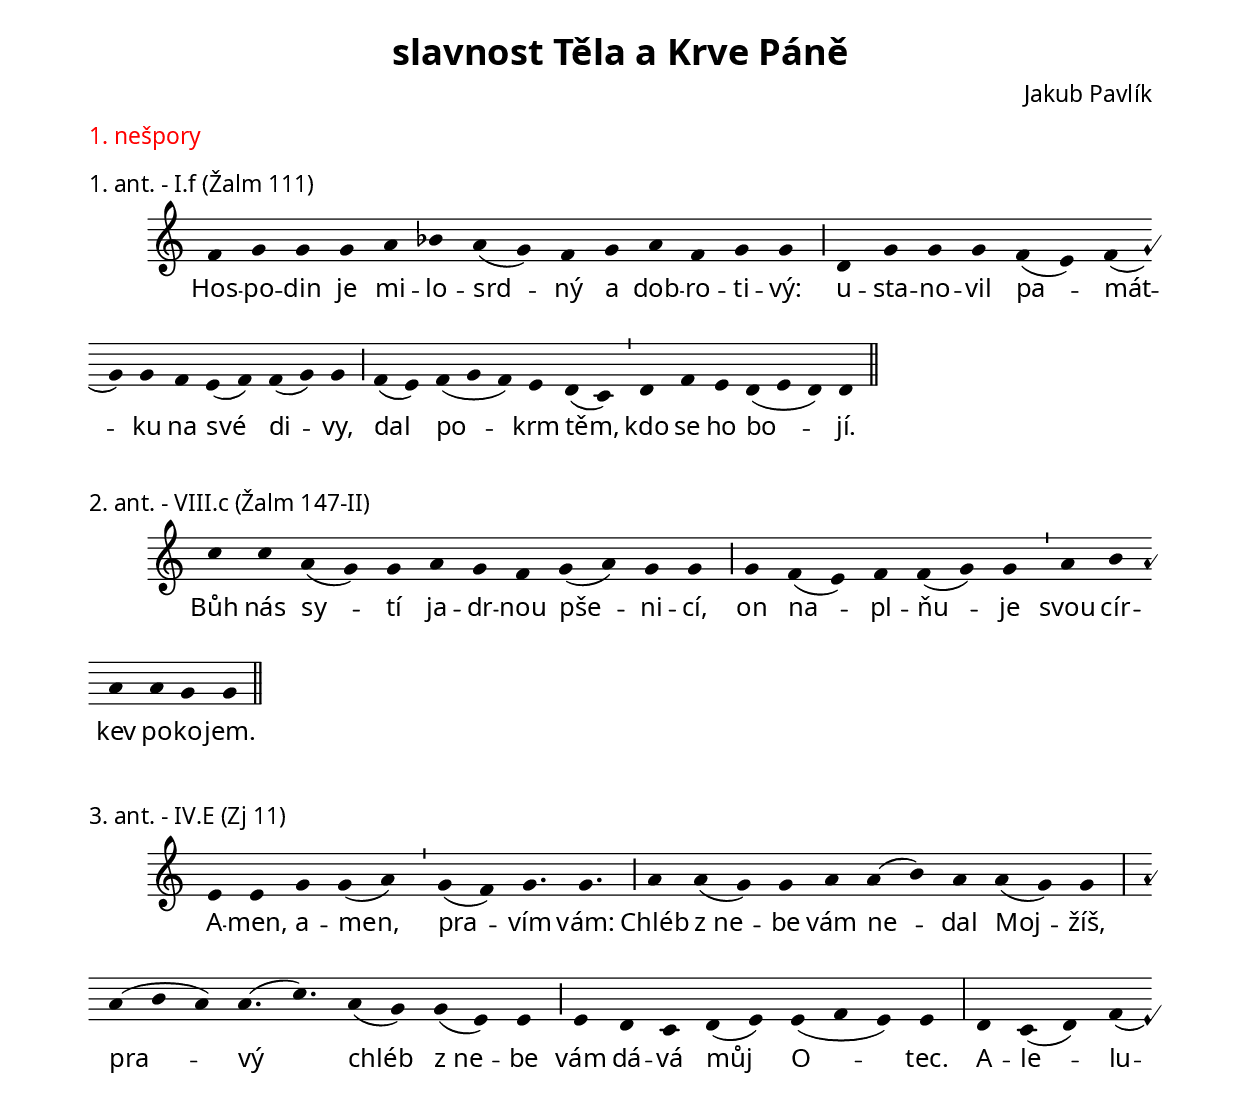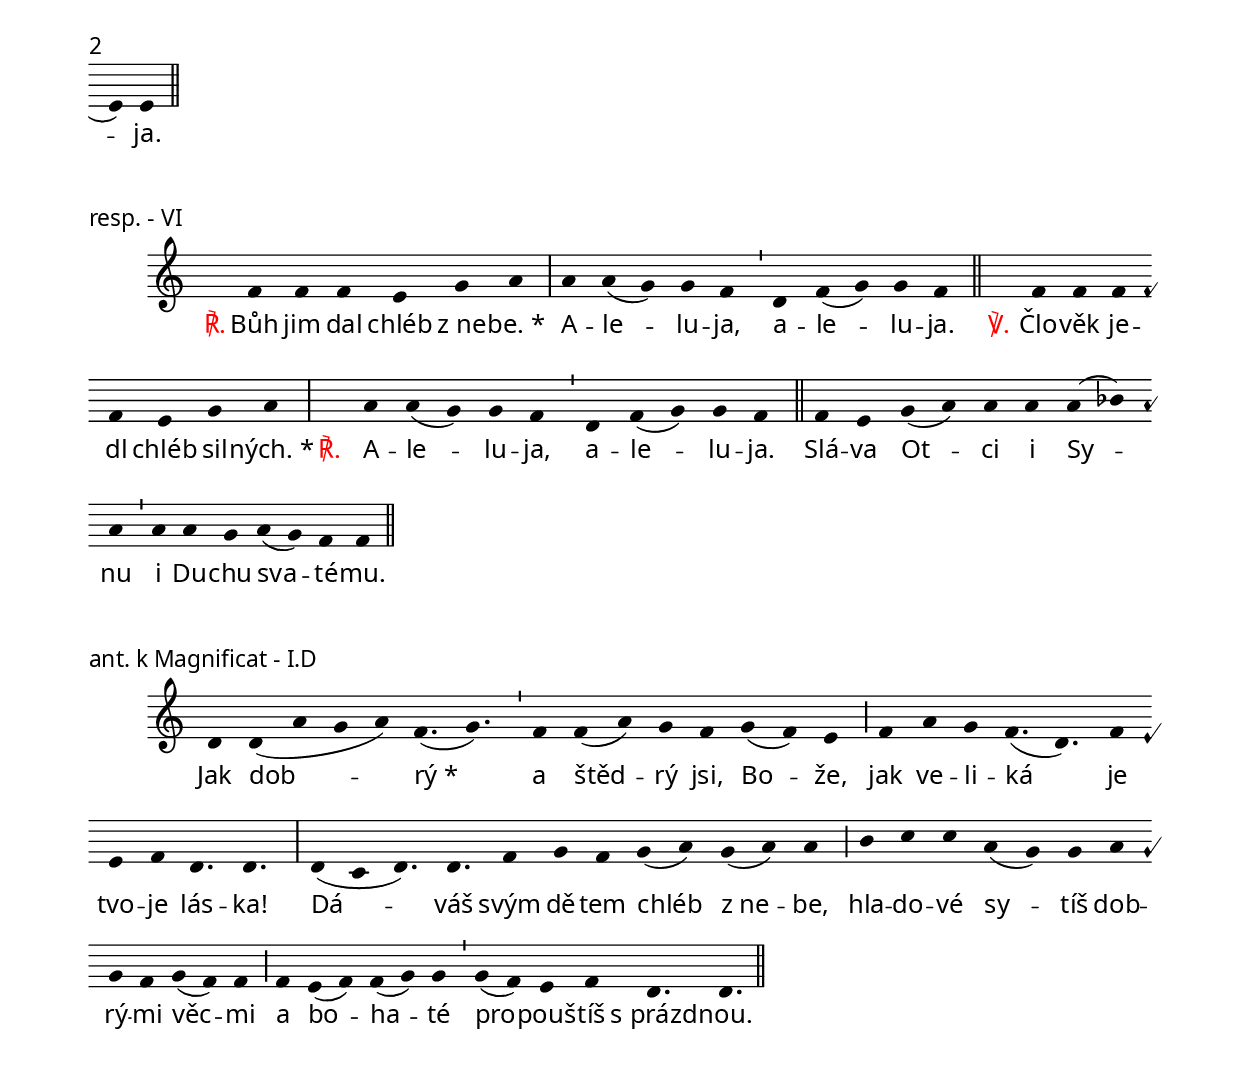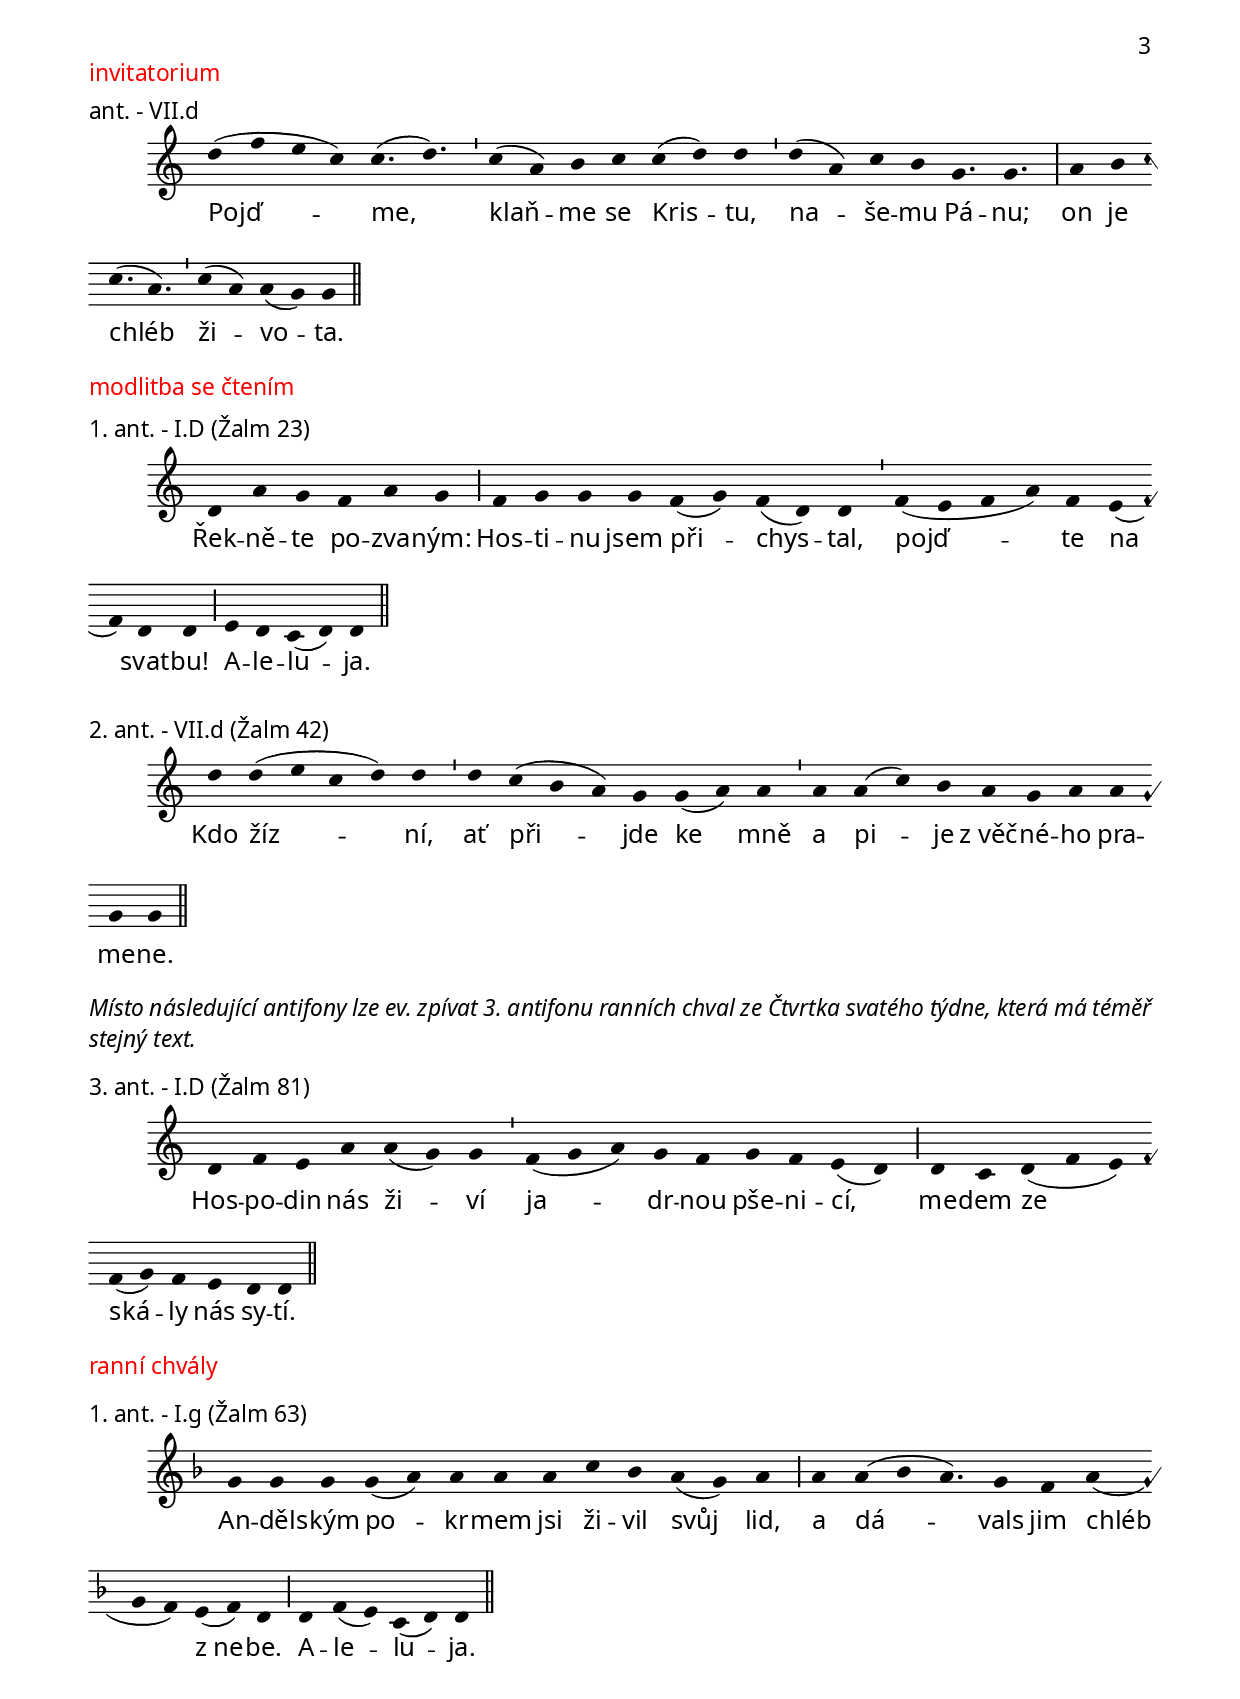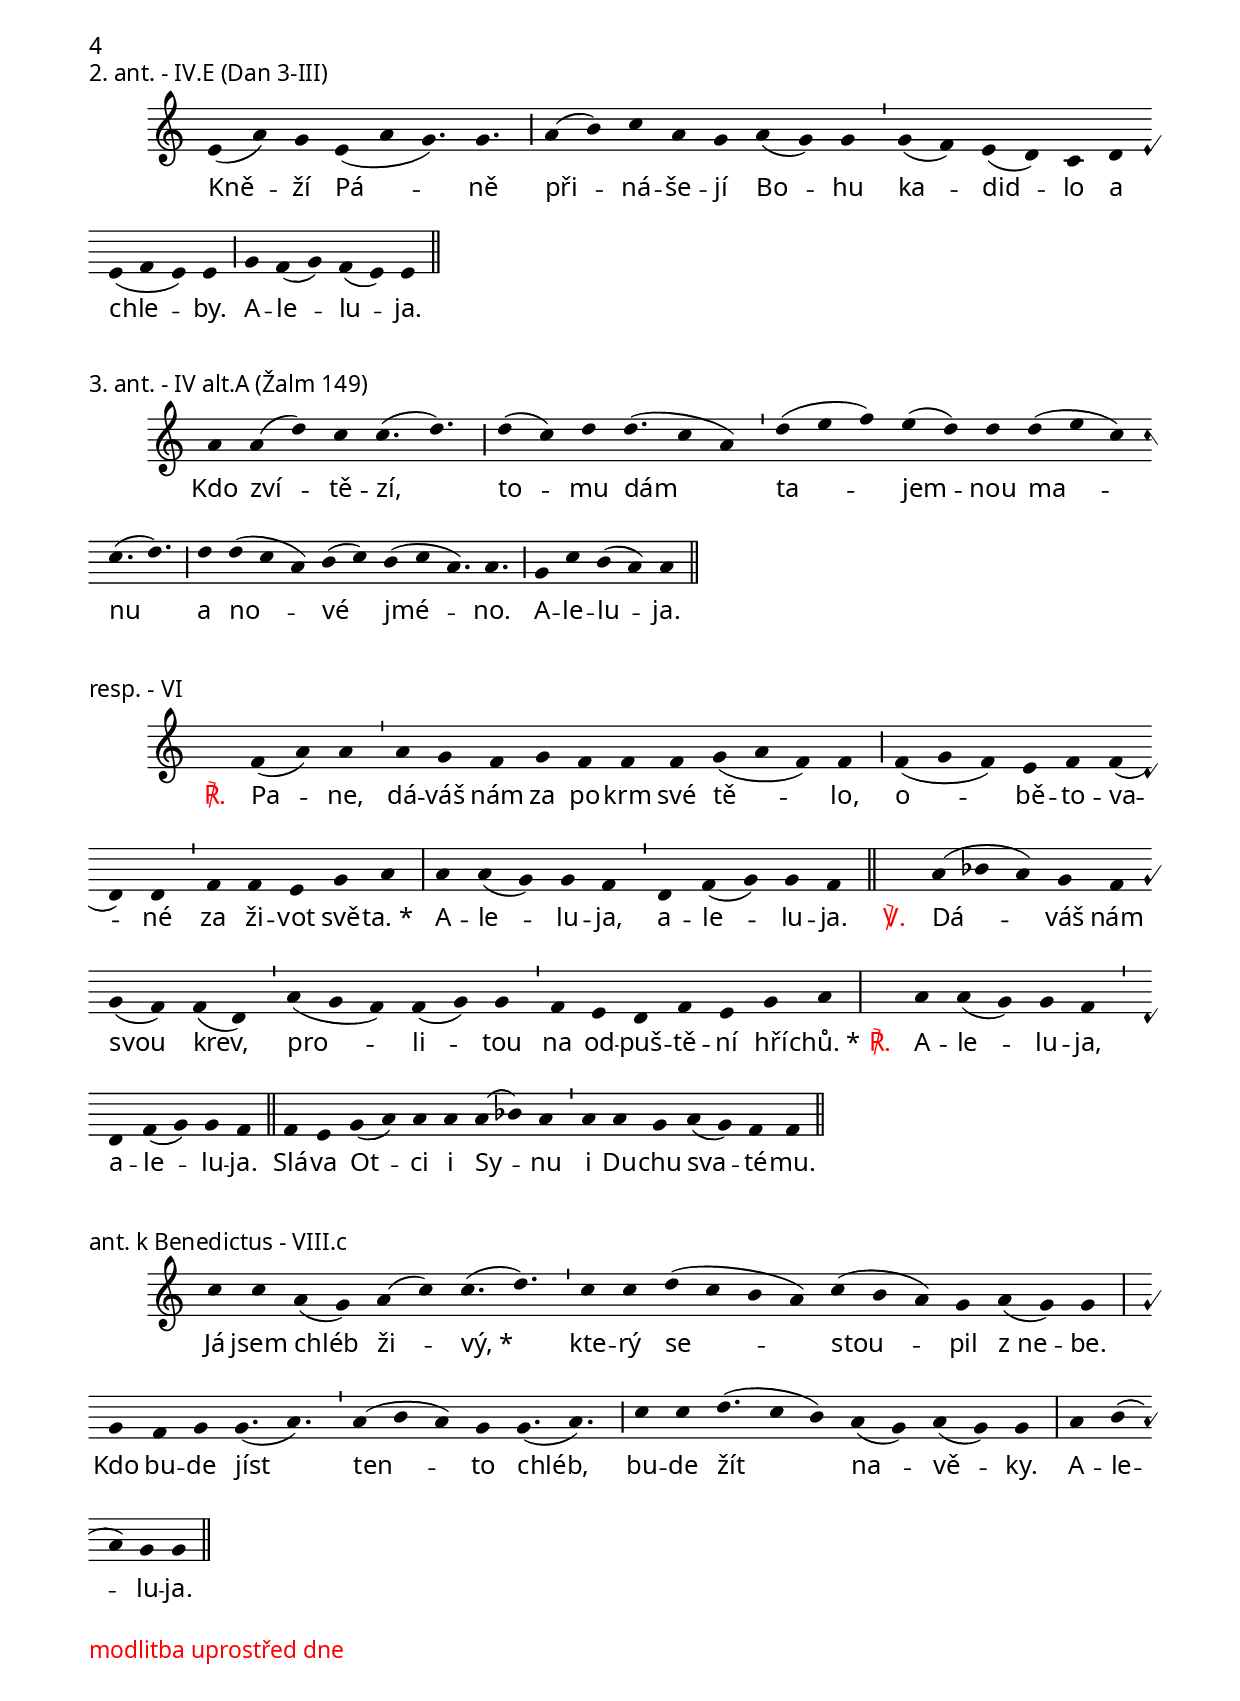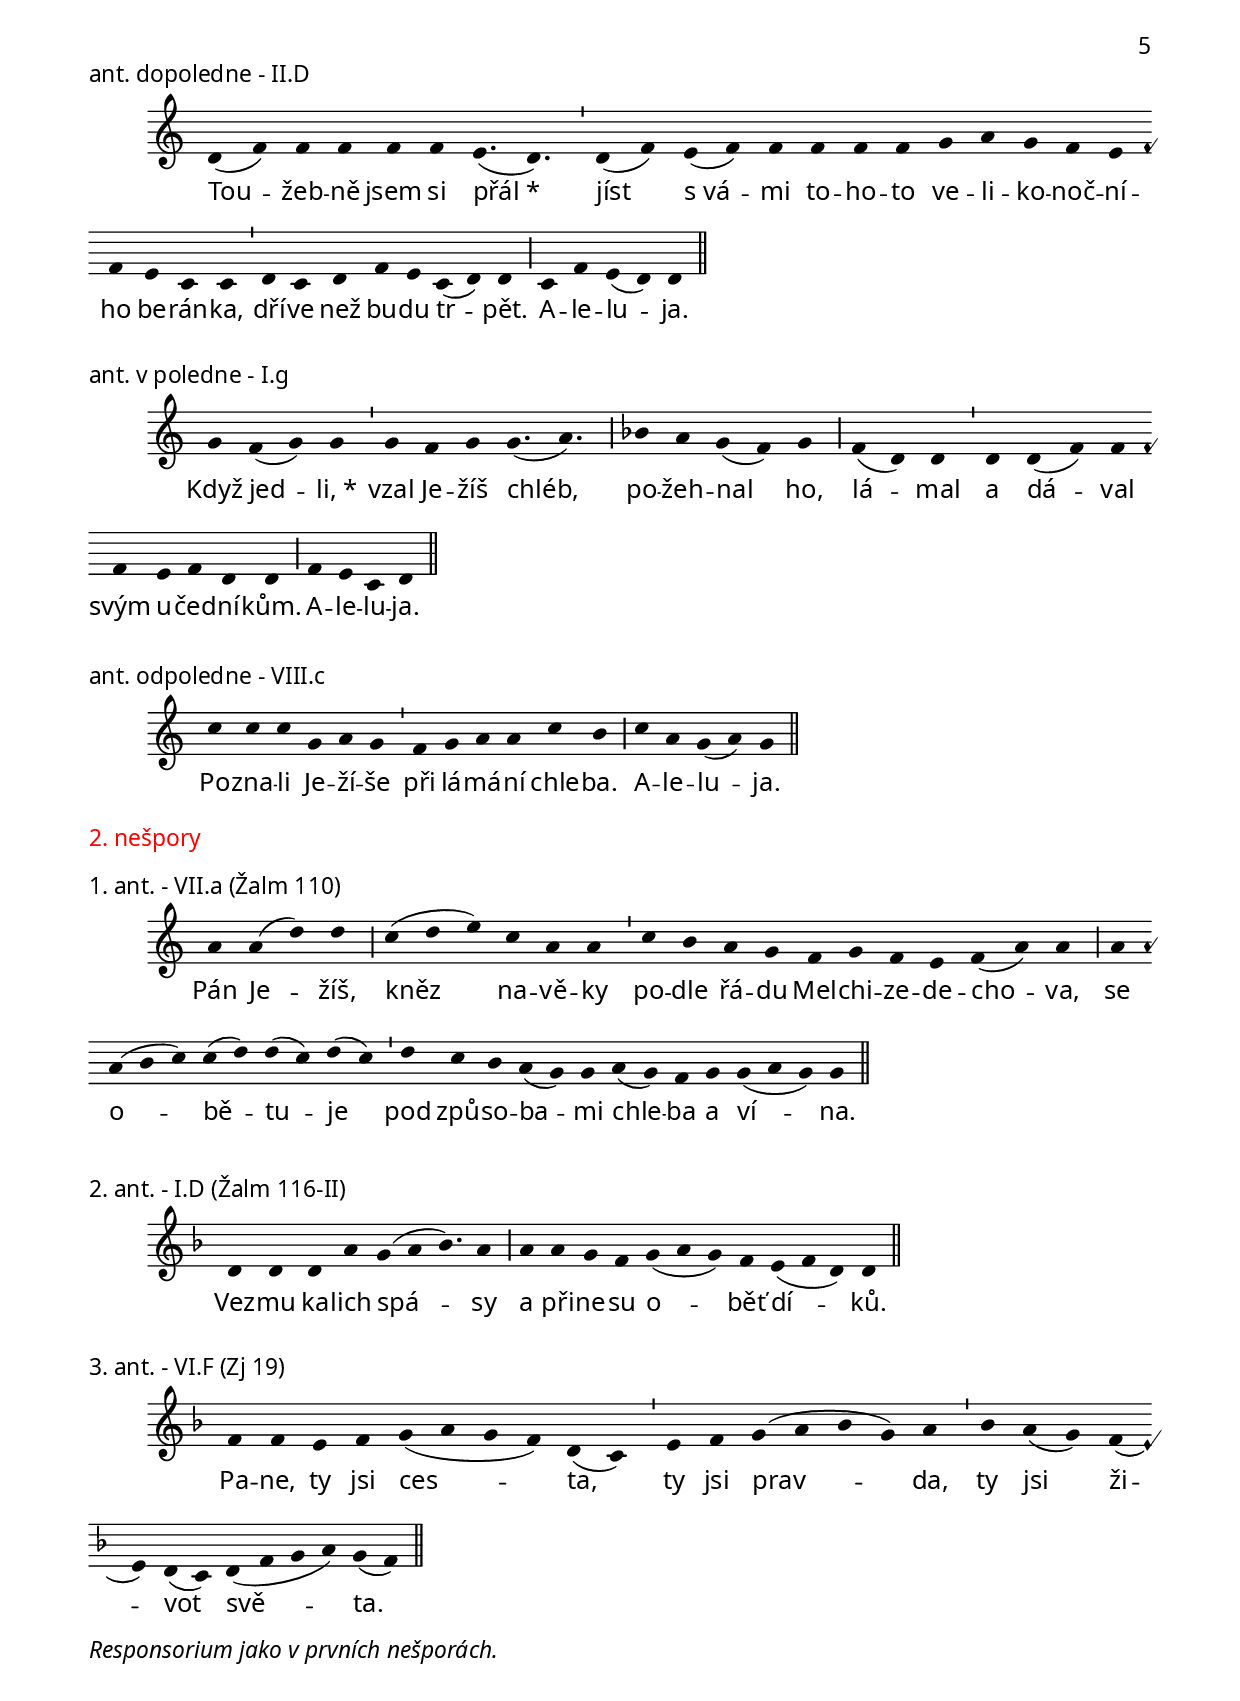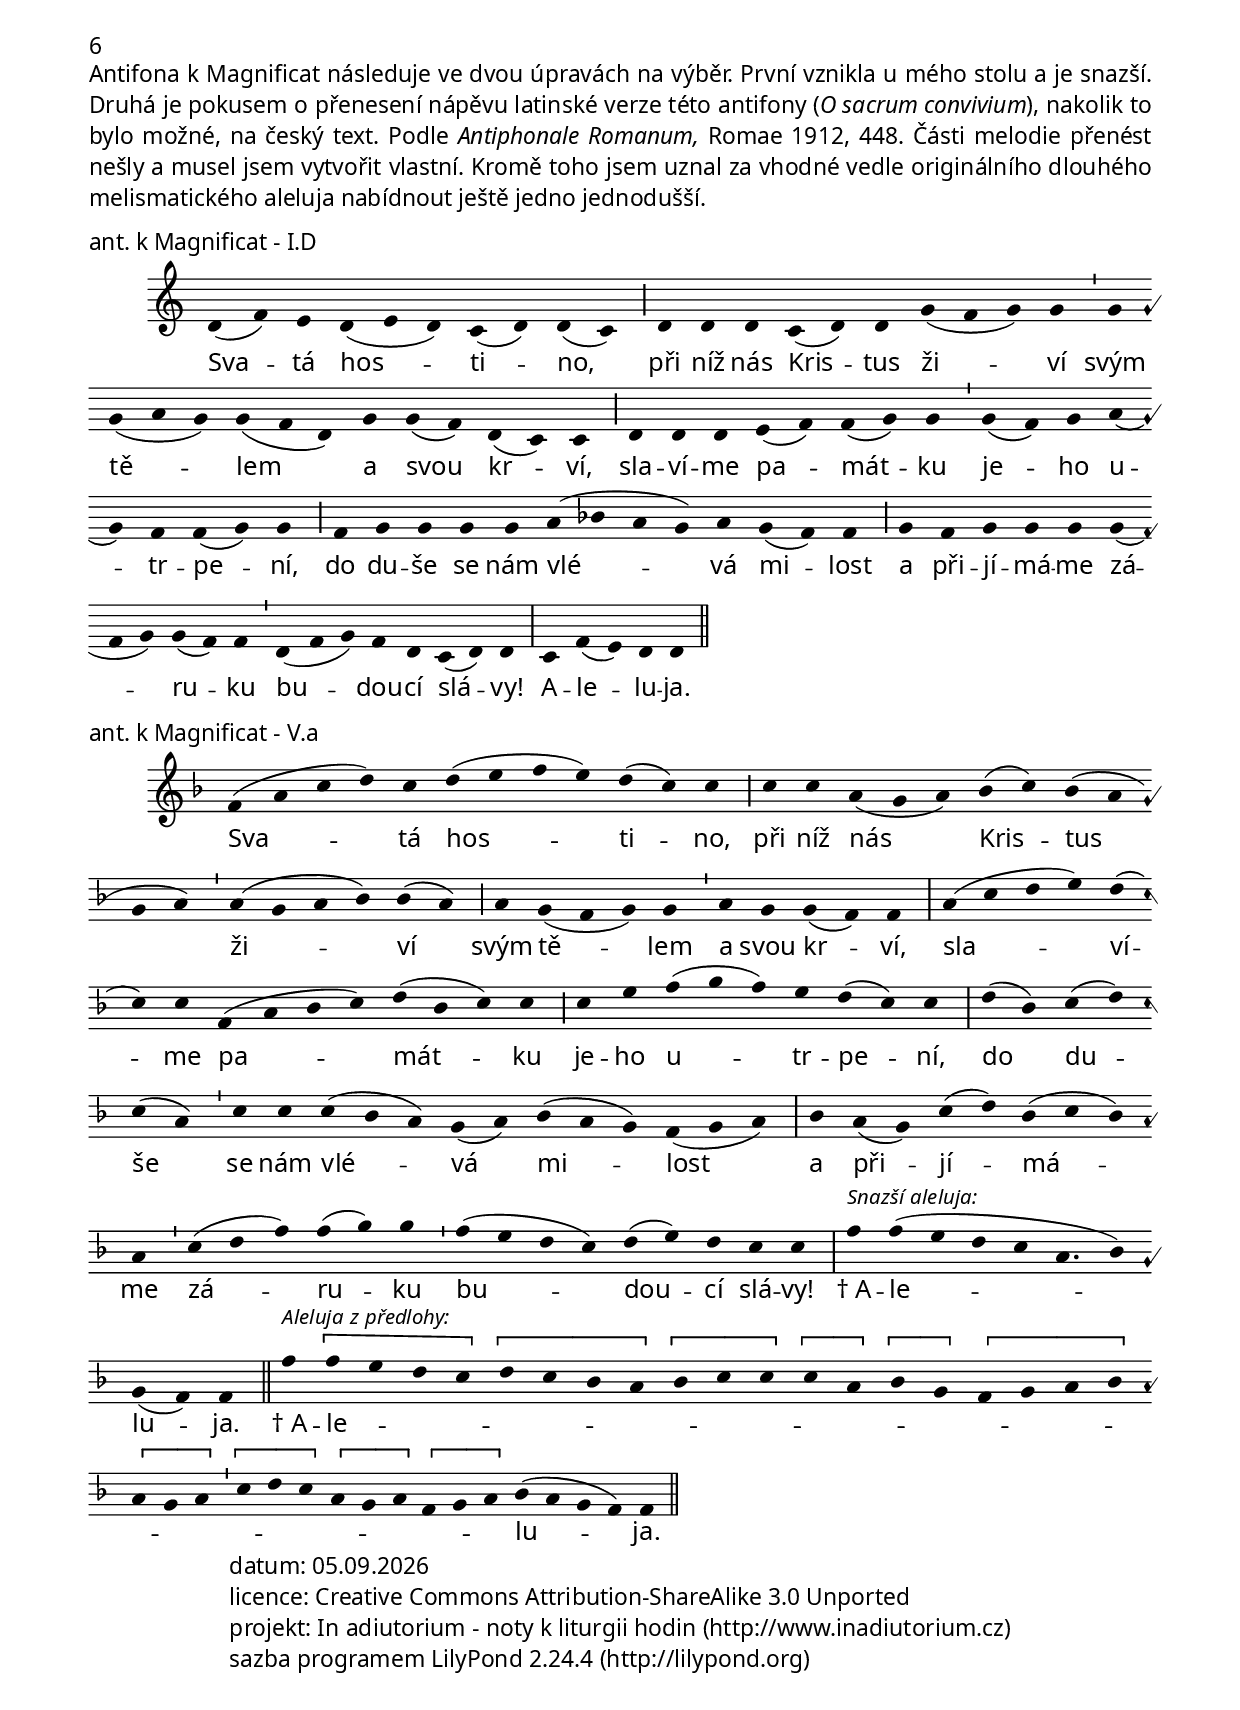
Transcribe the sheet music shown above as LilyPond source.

\version "2.14.2"

\header {
  title = "slavnost Těla a Krve Páně"
  composer = "Jakub Pavlík"
}

\include "spolecne.ly"
\include "dilyresponsorii.ly"

\markup {\nadpisHodinka {"1. nešpory"}}

\score {
  \relative c' {
    \choralniRezim
    f g g g a4 bes a( g) f g a f g g \barMaior
    d g g g f( e) f( g) g f e( f) f( g) g \barMaior
    f( e) f( g f) e d( c) \barMin d f e d( e d) d \barFinalis
  }
  \addlyrics {
    Hos -- po -- din je mi -- lo -- srd -- ný a dob -- ro -- ti -- vý:
    u -- sta -- no -- vil pa -- mát -- ku na své di -- vy,
    dal po -- krm těm, kdo se ho bo -- jí.
  }
  \header {
    quid = "1. ant."
    modus = "I"
    differentia = "f"
    psalmus = "Žalm 111"
    id = "1ne-a1"
    piece = \markup {\sestavTitulek}
  }
}

\score {
  \relative c'' {
    \choralniRezim
    c4 c a( g) g a g f g( a) g g \barMaior
    g f( e) f f( g) g \barMin a b a a g g \barFinalis
  }
  \addlyrics {
    Bůh nás sy -- tí ja -- dr -- nou pše -- ni -- cí,
    on na -- pl -- ňu -- je svou cír -- kev po -- ko -- jem.
  }
  \header {
    quid = "2. ant."
    modus = "VIII"
    differentia = "c"
    psalmus = "Žalm 147-II"
    id = "1ne-a2"
    piece = \markup {\sestavTitulek}
  }
}

\score {
  \relative c' {
    \choralniRezim
    e4 e g g( a) \barMin g( f) g4. g \barMaior
    a4 a( g) g a a( b) a a( g) g \barMax
    a( b a) a4.( c) a4( g) g( e) e \barMaior
    e d c d( e) e( f e) e \barMax
    d c( d) f( e) e \barFinalis
  }
  \addlyrics {
    A -- men, a -- men, pra -- vím vám:
    Chléb z_ne -- be vám ne -- dal Moj -- žíš,
    pra -- vý chléb z_ne -- be vám dá -- vá můj O -- tec.
    A -- le -- lu -- ja.
  }
  \header {
    quid = "3. ant."
    modus = "IV"
    differentia = "E"
    psalmus = "Zj 11"
    id = "1ne-a3"
    piece = \markup {\sestavTitulek}
  }
}

\score {
  \relative c' {
    \choralniRezim

    % R
    \neviditelna f
    f4 f f e g a \barMax
    \respVIalelujaResponsum \barFinalis
    % V
    \neviditelna f
    f4 f f f e g a \barMax
    % R
    \neviditelna a
    \respVIalelujaResponsum \barFinalis
    % Slava
    \respVIalelujaDoxologie \barFinalis
  }
  \addlyrics {
    \Response Bůh jim dal chléb z_ne -- be._*
    A -- le -- lu -- ja, a -- le -- lu -- ja.
    \Verse Člo -- věk je -- dl chléb sil -- ných._*
    \Response A -- le -- lu -- ja, a -- le -- lu -- ja.
    \textRespDoxologie
  }
  \header {
    quid = "resp."
    modus = "VI"
    id = "1ne-resp"
    piece = \markup {\sestavTitulekResp}
  }
}

\score {
  \relative c' {
    \choralniRezim
    d4 d( a' g a) f4.( g) \barMin f4 f( a) g f g( f) e \barMaior
    f a g f4.( d) f4 e f d4. d \barMax

    d4( c d4.) d f4 g f g( a) g( a) a \barMaior
    b c c a( g) g a g f g( f) f \barMaior
    f e( f) f( g) g \barMin g( f) e f d4. d \barFinalis
  }
  \addlyrics {
    Jak dob -- rý_* a štěd -- rý jsi, Bo -- že,
    jak ve -- li -- ká je tvo -- je lás -- ka!

    Dá -- váš svým dě -- tem chléb z_ne -- be,
    hla -- do -- vé sy -- tíš dob -- rý -- mi věc -- mi
    a bo -- ha -- té pro -- pouš -- tíš s_prázd -- nou.
  }
  \header {
    quid = "ant. k Magnificat"
    modus = "I"
    differentia = "D"
    psalmus = ""
    id = "1ne-amag"
    piece = \markup {\sestavTitulekBezZalmu}
  }
}

\pageBreak % ZLOM

\markup {\nadpisHodinka {"invitatorium"}}

\score {
  \relative c'' {
    \choralniRezim
    d4( f e c) c4.( d) \barMin
    c4( a) b c c( d) d \barMin
    d4( a) c b g4. g \barMax
    a4 b c4.( a) \barMin c4( a) a( g) g \barFinalis
  }
  \addlyrics {
    Pojď -- me, klaň -- me se Kris -- tu, na -- še -- mu Pá -- nu;
    on je chléb ži -- vo -- ta.
  }
  \header {
    quid = "ant."
    modus = "VII"
    differentia = "d"
    psalmus = ""
    id = "invit"
    piece = \markup {\sestavTitulekBezZalmu}
  }
}

\markup {\nadpisHodinka {"modlitba se čtením"}}

\score {
  \relative c' {
    \choralniRezim
    d4 a' g f a g \barMaior
    f g g g f( g) f( d) d \barMin
    f( e f a) f e( f) d d \barMaior
    e d c( d) d \barFinalis
  }
  \addlyrics {
    Řek -- ně -- te po -- zva -- ným:
    Hos -- ti -- nu jsem při -- chys -- tal,
    pojď -- te na svat -- bu!
    A -- le -- lu -- ja.
  }
  \header {
    quid = "1. ant."
    modus = "I"
    differentia = "D"
    psalmus = "Žalm 23"
    placet = "část _pojďte ..._ na předchozí co do spádu úplně dobře nenavazuje."
    fial = "antifony/mezidobi_nedeleA_21_30.ly#ne28a-rch-aben?kratsi_text"
    id = "mc-a1"
    piece = \markup {\sestavTitulek}
  }
}

\score {
  \relative c'' {
    \choralniRezim
    d d( e c d) d \barMin
    d c( b a) g g( a) a \barMin
    a a( c) b a g a a g g \barFinalis
  }
  \addlyrics {
    Kdo žíz -- ní,
    ať při -- jde ke mně
    a pi -- je z_věč -- né -- ho pra -- me -- ne.
  }
  \header {
    quid = "2. ant."
    modus = "VII"
    differentia = "d"
    psalmus = "Žalm 42"
    fial = "mezidobi_nejsvsrdce.ly#rch-a1?cast, upravena"
    placet = "se závěrem si zkusit trochu pohrát"
    id = "mc-a2"
    piece = \markup {\sestavTitulek}
  }
}

\markup\justify\italic{
  Místo následující antifony lze ev. zpívat
  3. antifonu ranních chval ze Čtvrtka svatého týdne,
  která má téměř stejný text.
}

\score {
  \relative c' {
    \choralniRezim
    d4 f e a a( g) g \barMin f( g a) g f g f e( d) \barMaior
    d c d( f e) f( g) f e d d \barFinalis
  }
  \addlyrics {
    Hos -- po -- din nás ži -- ví ja -- dr -- nou pše -- ni -- cí,
    me -- dem ze ská -- ly nás sy -- tí.
  }
  \header {
    quid = "3. ant."
    modus = "I"
    differentia = "D"
    psalmus = "Žalm 81"
    id = "mc-a3"
    notitia = "snadno by se dala textově a hudebně sjednotit s jednou
    již existující skupinou textově příbuzných antifon, ale záměrně jsem to neudělal"
    piece = \markup {\sestavTitulek}
  }
}


\markup {\nadpisHodinka {"ranní chvály"}}

\score {
  \relative c'' {
    \choralniRezim
    \key f \major
    g4 g g g( a) a a a c bes a( g) a \barMaior
    a a( bes a4.) g4 f a( g f) e( f) d \barMaior
    d f( e) c( d) d \barFinalis
  }
  \addlyrics {
    An -- děl -- ským po -- kr -- mem jsi ži -- vil svůj lid,
    a dá -- vals jim chléb z_ne -- be.
    A -- le -- lu -- ja.
  }
  \header {
    quid = "1. ant."
    modus = "I"
    differentia = "g"
    psalmus = "Žalm 63"
    id = "rch-a1"
    piece = \markup {\sestavTitulek}
  }
}

\score {
  \relative c' {
    \choralniRezim
    e4( a) g e( a g4.) g \barMaior
    a4( b) c a g a( g) g \barMin
    g( f) e( d) c d e( f e) e \barMaior
    g f( g) f( e) e \barFinalis
  }
  \addlyrics {
    Kně -- ží Pá -- ně
    při -- ná -- še -- jí Bo -- hu ka -- did -- lo a chle -- by.
    A -- le -- lu -- ja.
  }
  \header {
    quid = "2. ant."
    modus = "IV"
    differentia = "E"
    psalmus = "Dan 3-III"
    id = "rch-a2"
    piece = \markup {\sestavTitulek}
  }
}

\score {
  \relative c'' {
    \choralniRezim
    a4 a( d) c c4.( d) \barMaior
    d4( c) d d4.( c4 a) \barMin d( e f) e( d) d d( e c) c4.( d) \barMaior
    d4 d( c a) b( c) b( c a4.) a \barMaior
    g4 c b( a) a \barFinalis
  }
  \addlyrics {
    Kdo zví -- tě -- zí,
    to -- mu dám ta -- jem -- nou ma -- nu
    a no -- vé jmé -- no.
    A -- le -- lu -- ja.
  }
  \header {
    quid = "3. ant."
    modus = "IV alt"
    differentia = "A"
    psalmus = "Žalm 149"
    placet = "zdá se přetížená melismaty; závěr od _nové_ dále je poněkud nelibý"
    id = "rch-a3"
    piece = \markup {\sestavTitulek}
  }
}

\score {
  \relative c' {
    \choralniRezim

    % R
    \neviditelna f
    f4( a) a \barMin a g f g f f f g( a f) f \barMaior f( g f) e f f( d) d \barMin f f e g a \barMax
    \respVIalelujaResponsum \barFinalis
    % V
    \neviditelna f
    a( bes a) g f g( f) f( d) \barMin a'( g f) f( g) g \barMin f e d f e g a \barMax
    % R
    \neviditelna a
    \respVIalelujaResponsum \barFinalis
    % Slava
    \respVIalelujaDoxologie \barFinalis
  }
  \addlyrics {
    \Response Pa -- ne, dá -- váš nám za po -- krm své tě -- lo, o -- bě -- to -- va -- né za ži -- vot svě -- ta._*
    A -- le -- lu -- ja, a -- le -- lu -- ja.
    \Verse Dá -- váš nám svou krev, pro -- li -- tou na od -- puš -- tě -- ní hří -- chů._*
    \Response A -- le -- lu -- ja, a -- le -- lu -- ja.
    \textRespDoxologie
  }
  \header {
    quid = "resp."
    modus = "VI"
    id = "rch-resp"
    piece = \markup {\sestavTitulekResp}
  }
}

\score {
  \relative c'' {
    \choralniRezim
    c4 c a( g) a( c) c4.( d) \barMin c4 c d( c b a) c( b a) g a( g) g \barMax
    g f g g4.( a) \barMin a4( b a) g g4.( a) \barMaior c4 c d4.( c4 b) a( g) a( g) g \barMax
    a b( a) g g \barFinalis
  }
  \addlyrics {
    Já jsem chléb ži -- vý,_* kte -- rý se -- stou -- pil z_ne -- be.
    Kdo bu -- de jíst ten -- to chléb, bu -- de žít na -- vě -- ky.
    A -- le -- lu -- ja.
  }
  \header {
    quid = "ant. k Benedictus"
    modus = "VIII"
    differentia = "c"
    psalmus = ""
    id = "rch-aben"
    piece = \markup {\sestavTitulekBezZalmu}
  }
}

\markup {\nadpisHodinka {"modlitba uprostřed dne"}}

\score {
  \relative c' {
    \choralniRezim
    d4( f) f f f f e4.( d) \barMin
    d4( f) e( f) f f f f g a g f e f e c c \barMin
    d c d f e c( d) d \barMaior
    c f e( d) d \barFinalis
  }
  \addlyrics {
    Tou -- žeb -- ně jsem si přál_*
    jíst s_vá -- mi to -- ho -- to ve -- li -- ko -- noč -- ní -- ho be -- rán -- ka,
    dří -- ve než bu -- du tr -- pět.
    A -- le -- lu -- ja.
  }
  \header {
    quid = "ant. dopoledne"
    modus = "II"
    differentia = "D"
    psalmus = ""
    id = "up-tercie"
    fons = "Svatý týden, čtvrtek, ad Benedictus; přidáno aleluja"
    fial = "pust_svatytyden.ly#ct-rch-aben?+aleluja"
    piece = \markup {\sestavTitulekBezZalmu}
  }
}

\score {
  \relative c'' {
    \choralniRezim
    g4 f( g) g \barMin g f g g4.( a) \barMaior
    bes4 a g( f) g \barMaior
    f( d) d \barMin d d( f) f f e f d d \barMaior
    f e c d \barFinalis
  }
  \addlyrics {
    Když jed -- li,_* vzal Je -- žíš chléb,
    po -- žeh -- nal ho,
    lá -- mal a dá -- val svým u -- čed -- ní -- kům.
    A -- le -- lu -- ja.
  }
  \header {
    quid = "ant. v poledne"
    modus = "I"
    differentia = "g"
    psalmus = ""
    id = "up-sexta"
    fons = "Velikonoční triduum, Zelený čtvrtek, ad Magnificat; přidáno aleluja"
    fial = "pust_triduum.ly#ct-nesp-mag?+aleluja"
    piece = \markup {\sestavTitulekBezZalmu}
  }
}

\score {
  \relative c'' {
    \choralniRezim
    c4 c c g a g \barMin
    f g a a c b \barMaior
    c a g( a) g \barFinalis
  }
  \addlyrics {
    Po -- zna -- li Je -- ží -- še
    při lá -- má -- ní chle -- ba.
    A -- le -- lu -- ja.
  }
  \header {
    quid = "ant. odpoledne"
    modus = "VIII"
    differentia = "c"
    psalmus = ""
    id = "up-nona"
    piece = \markup {\sestavTitulekBezZalmu}
  }
}

\markup {\nadpisHodinka {"2. nešpory"}}

\score {
  \relative c'' {
    \choralniRezim
    a4 a( d) d \barMaior
    c( d e) c a a \barMin c b a g f g f e f( a) a \barMaior
    a a( b c) c( d) d( c) d( c) \barMin
    d c b a( g) g a( g) f g g( a g) g \barFinalis
  }
  \addlyrics {
    Pán Je -- žíš,
    kněz na -- vě -- ky po -- dle řá -- du Mel -- chi -- ze -- de -- cho -- va,
    se o -- bě -- tu -- je
    pod způ -- so -- ba -- mi chle -- ba a ví -- na.
  }
  \header {
    quid = "1. ant."
    modus = "VII"
    differentia = "a"
    psalmus = "Žalm 110"
    placet = "není zlá, ale zasloužila by pár pokusů o alternativní řešení"
    id = "2ne-a1"
    piece = \markup {\sestavTitulek}
  }
}

\score {
  \relative c' {
    \key f \major
    \choralniRezim
    d4 d d a' g( a bes4.) a4 \barMaior
    a a g f g( a g) f e( f d) d \barFinalis
  }
  \addlyrics {
    Vez -- mu ka -- lich spá -- sy
    a při -- ne -- su o -- běť dí -- ků.
  }
  \header {
    quid = "2. ant."
    modus = "I"
    differentia = "D"
    psalmus = "Žalm 116-II"
    placet = "série dvou torculů v závěru působí neorganickou retardaci"
    id = "2ne-a2"
    piece = \markup {\sestavTitulek}
  }
}

\score {
  \relative c' {
    \key f \major
    \choralniRezim
    f4 f e f g( a g f) d( c) \barMin
    e f g( a bes g) a \barMin
    bes a( g) f( e) d( c) d( f g a) g( f) \barFinalis
  }
  \addlyrics {
    Pa -- ne, ty jsi ces -- ta,
    ty jsi prav -- da,
    ty jsi ži -- vot svě -- ta.
  }
  \header {
    quid = "3. ant."
    modus = "VI"
    differentia = "F"
    psalmus = "Zj 19"
    placet = "~ ; obzvlášť nemilá je melismaty přetížená sestupná řada na _ty jsi život_"
    id = "2ne-a3"
    piece = \markup {\sestavTitulek}
  }
}

\markup\italic{Responsorium jako v prvních nešporách.}

\pageBreak

\markup\justify{Antifona k Magnificat následuje ve dvou úpravách
na výběr. První vznikla u mého stolu a je snazší.
Druhá je pokusem o přenesení nápěvu latinské verze této antifony
\concat{( \italic{"O sacrum convivium"} ),} nakolik to bylo možné,
na český text. Podle \italic{Antiphonale Romanum,} Romae 1912, 448.

Části melodie přenést nešly a musel jsem vytvořit
vlastní. Kromě toho jsem uznal za vhodné vedle originálního
dlouhého melismatického aleluja nabídnout ještě jedno jednodušší.}

\score {
  \relative c' {
    \choralniRezim
    d( f) e d( e d) c( d) d( c) \barMaior
    d d d c( d) d g( f g) g \barMin g g( a g) g( f d) g g( f) d( c) c \barMaior
    d d d e( f) f( g) g \barMin g( f) g a( g) f f( g) g \barMaior
    f g g g g a( bes a g) a g( f) f \barMaior
    g f g g g g( f g) g( f) f \barMin d( f g) f d c( d) d \barMax
    c f( e) d d \barFinalis
  }
  \addlyrics {
    % Jedno dlouhe rozvite osloveni - bez jakehokoli nasledneho
    % sdeleni.
    Sva -- tá hos -- ti -- no,
    při níž nás Kris -- tus ži -- ví svým tě -- lem a svou kr -- ví,
    sla -- ví -- me pa -- mát -- ku je -- ho u -- tr -- pe -- ní,
    do du -- še se nám vlé -- vá mi -- lost
    a při -- jí -- má -- me zá -- ru -- ku bu -- dou -- cí slá -- vy!
    A -- le -- lu -- ja.
  }
  \header {
    quid = "ant. k Magnificat"
    modus = "I"
    differentia = "D"
    psalmus = ""
    placet = "na více místech působí ploše; obzvlášť divná je část _a přijímáme záruku_"
    id = "2ne-amag-var1"
    piece = \markup {\sestavTitulekBezZalmu}
  }
}

\score {
  \relative c' {
    \choralniRezim
    \key f \major
    f4( a c d) c d( e f e) d( c) c \barMaior
    c c a( g a) bes( c) bes( a g a) \barMin a( g a bes) bes( a) \barMaior a g( f g) g \barMin a g g( f) f \barMax

    a( c d e) d( c) c f,( a bes c) d( bes c) c \barMaior
    c e f( g f) e d( c) c \barMax

    d( bes) c( d) c( a) \barMin c c c( bes a) g( a)
    bes( a g) f( g a) \barMax

    bes a( g) c( d) bes( c bes) a \barMin
    c( d f) f( g) g \barMin f( e d c) d( e) d c c \barMax

    f^\markup\small\italic{Snazší aleluja:} f( e d c a4. bes4) g( f) f \barFinalis

    f'^\markup\small\italic{Aleluja z předlohy:}
    \once \override Slur #'stencil = ##f
    \[ f( e d c \] \[ d c bes a \] \[ bes c c \] \[ c a \] \[ bes g \]  \[ f g a bes \] \[ a g a \] \barMin
    \[ c d c \] \[ a g a \] \[ f g a) \]
    bes( a g f) f \barFinalis
  }
  \addlyrics {
    % Jedno dlouhe rozvite osloveni - bez jakehokoli nasledneho
    % sdeleni.
    Sva -- tá hos -- ti -- no,
    při níž nás Kris -- tus ži -- ví svým tě -- lem a svou kr -- ví,

    sla -- ví -- me pa -- mát -- ku je -- ho u -- tr -- pe -- ní,

    do du -- še se nám vlé -- vá mi -- lost

    a při -- jí -- má -- me zá -- ru -- ku bu -- dou -- cí slá -- vy!
    \markup{\Dagger A} -- le -- lu -- ja.

    \markup{\Dagger A} -- le -- lu -- ja.
  }
  \header {
    quid = "ant. k Magnificat"
    modus = "V"
    differentia = "a"
    psalmus = ""
    id = "2ne-amag-var2"
    piece = \markup {\sestavTitulekBezZalmu}
  }
}